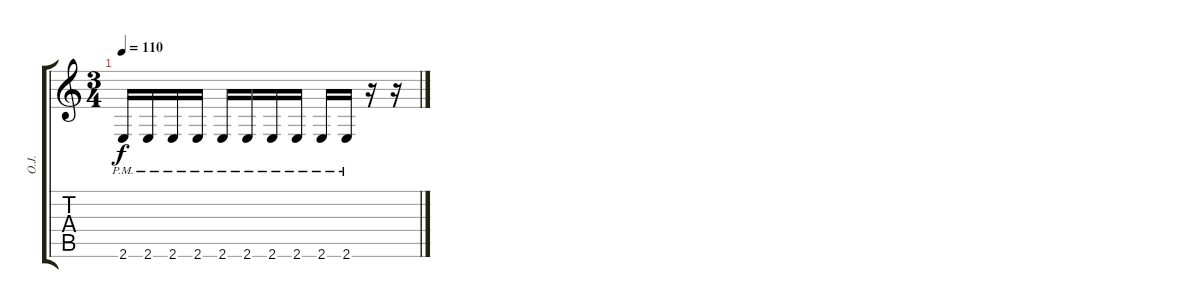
\track ("O.J." "O.J.") {instrument distortionguitar}
\staff {score tabs}
\tuning (D4 A3 F3 C3 G2 D2) {hide}
\ts (3 4)
\tempo 110
\clef g2
\ks c
2.6{pm}.16{dy f} 2.6{pm}.16 2.6{pm}.16 2.6{pm}.16 2.6{pm}.16 2.6{pm}.16 2.6{pm}.16 2.6{pm}.16 2.6{pm}.16 2.6{pm}.16 r.16 r.16
